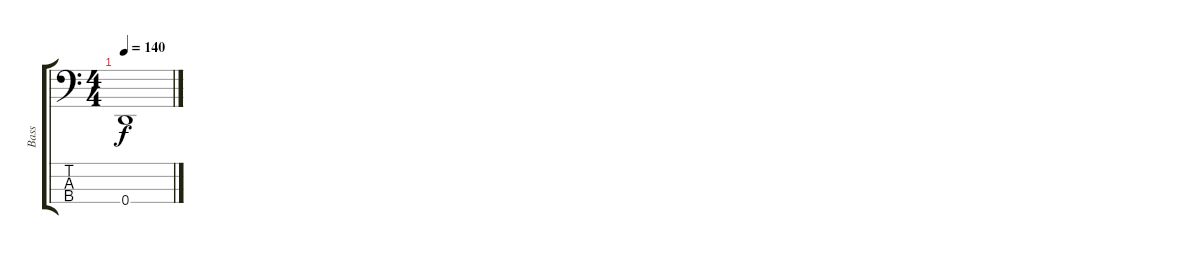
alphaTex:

\track ("Bass" "Bass") {instrument electricbasspick}
\staff {score tabs}
\tuning (G2 D2 A1 D1) {hide}
\ts (4 4)
\tempo 140
\clef f4
\ks c
0.4.1{dy f}
